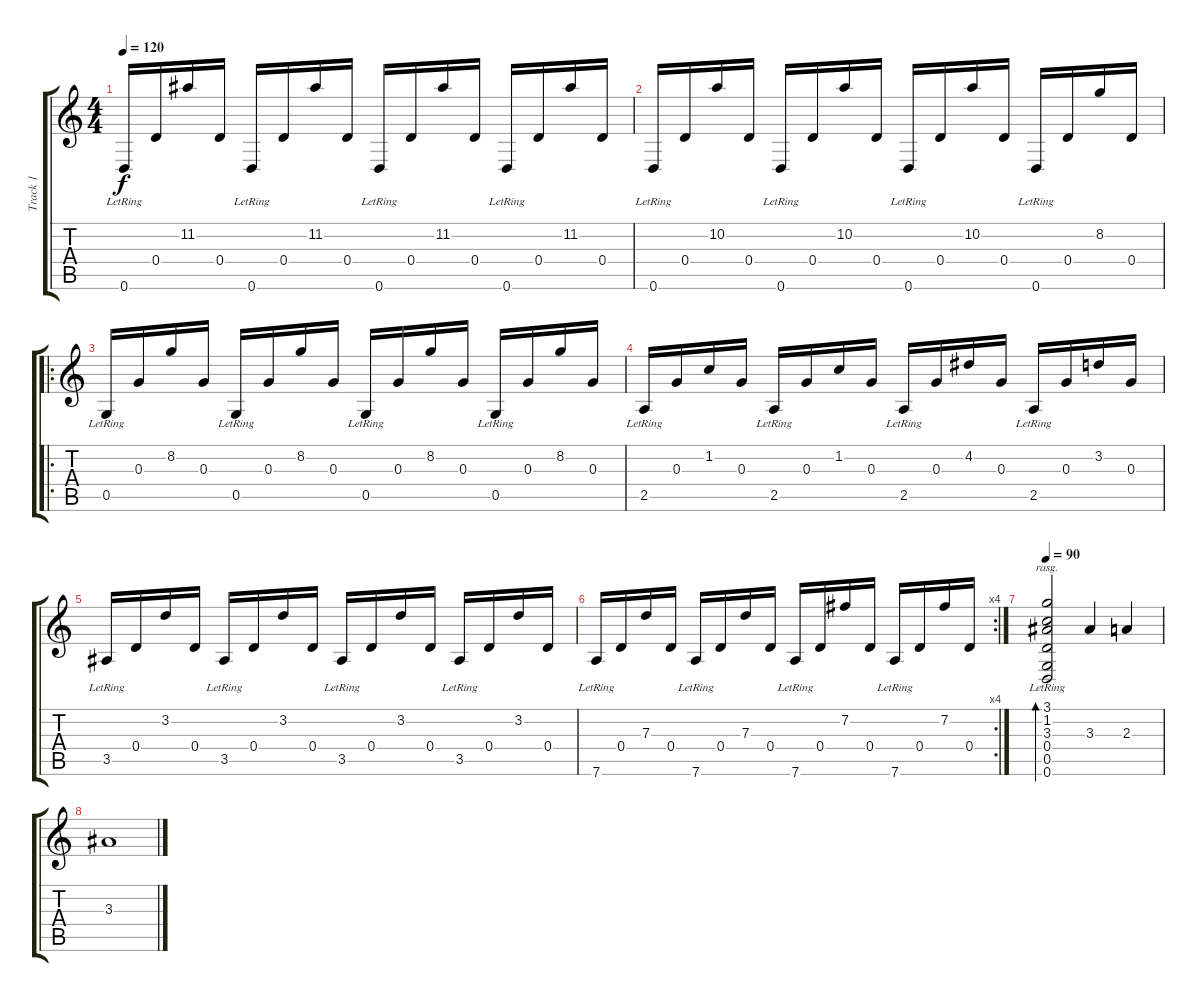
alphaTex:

\track ("Track 1" "Track 1") {instrument acousticguitarnylon}
\staff {score tabs}
\tuning (E4 B3 G3 D3 G2 D2) {hide}
\ts (4 4)
\tempo 120
\clef g2
\ks c
0.6{lr}.16{dy f} 0.4.16 11.2.16 0.4.16 0.6{lr}.16 0.4.16 11.2.16 0.4.16 0.6{lr}.16 0.4.16 11.2.16 0.4.16 0.6{lr}.16 0.4.16 11.2.16 0.4.16 |
0.6{lr}.16 0.4.16 10.2.16 0.4.16 0.6{lr}.16 0.4.16 10.2.16 0.4.16 0.6{lr}.16 0.4.16 10.2.16 0.4.16 0.6{lr}.16 0.4.16 8.2.16 0.4.16 |
\ro
0.5{lr}.16 0.3.16 8.2.16 0.3.16 0.5{lr}.16 0.3.16 8.2.16 0.3.16 0.5{lr}.16 0.3.16 8.2.16 0.3.16 0.5{lr}.16 0.3.16 8.2.16 0.3.16 |
2.5{lr}.16 0.3.16 1.2.16 0.3.16 2.5{lr}.16 0.3.16 1.2.16 0.3.16 2.5{lr}.16 0.3.16 4.2.16 0.3.16 2.5{lr}.16 0.3.16 3.2.16 0.3.16 |
3.5{lr}.16 0.4.16 3.2.16 0.4.16 3.5{lr}.16 0.4.16 3.2.16 0.4.16 3.5{lr}.16 0.4.16 3.2.16 0.4.16 3.5{lr}.16 0.4.16 3.2.16 0.4.16 |
\rc 4
7.6{lr}.16 0.4.16 7.3.16 0.4.16 7.6{lr}.16 0.4.16 7.3.16 0.4.16 7.6{lr}.16 0.4.16 7.2.16 0.4.16 7.6{lr}.16 0.4.16 7.2.16 0.4.16 |
\tempo 90
(3.1{lr} 1.2{lr} 3.3{lr} 0.4{lr} 0.5{lr} 0.6{lr}).2{bd 480 rasg ii} 3.3.4 2.3.4 |
3.3.1
